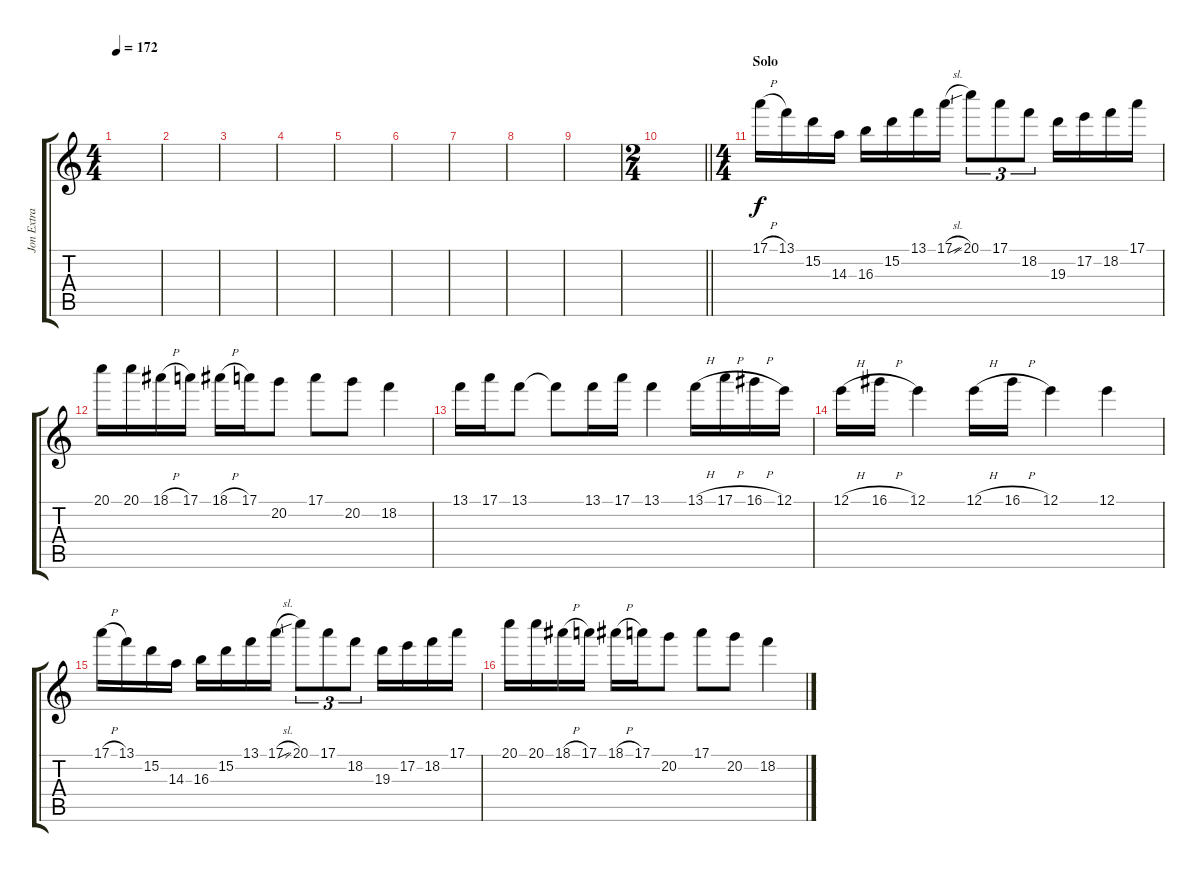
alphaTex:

\track ("Jon Extra" "Jon Extra") {instrument distortionguitar}
\staff {score tabs}
\tuning (E4 B3 G3 D3 A2 D2) {hide}
\ts (4 4)
\tempo 172
\clef g2
\ks c
|
|
|
|
|
|
|
|
|
\ts (2 4)
\barLineRight lightlight
|
\ts (4 4)
\section ("" "Solo")
17.1{h}.16 13.1.16 15.2.16 14.3.16 16.3.16 15.2.16 13.1.16 17.1{sl}.16 20.1{sib}.8{tu (3 2)} 17.1.8{tu (3 2)} 18.2.8{tu (3 2)} 19.3.16 17.2.16 18.2.16 17.1.16 |
20.1.16 20.1.16 18.1{h}.16 17.1.16 18.1{h}.16 17.1.16 20.2.8 17.1.8 20.2.8 18.2.4 |
13.1.16 17.1.16 13.1.8 13.1{t}.8 13.1.16 17.1.16 13.1.4 13.1{h}.16 17.1{h}.16 16.1{h}.16 12.1.16 |
12.1{h}.16 16.1{h}.16 12.1.4 12.1{h}.16 16.1{h}.16 12.1.4 12.1.4 |
17.1{h}.16 13.1.16 15.2.16 14.3.16 16.3.16 15.2.16 13.1.16 17.1{sl}.16 20.1{sib}.8{tu (3 2)} 17.1.8{tu (3 2)} 18.2.8{tu (3 2)} 19.3.16 17.2.16 18.2.16 17.1.16 |
20.1.16 20.1.16 18.1{h}.16 17.1.16 18.1{h}.16 17.1.16 20.2.8 17.1.8 20.2.8 18.2.4
